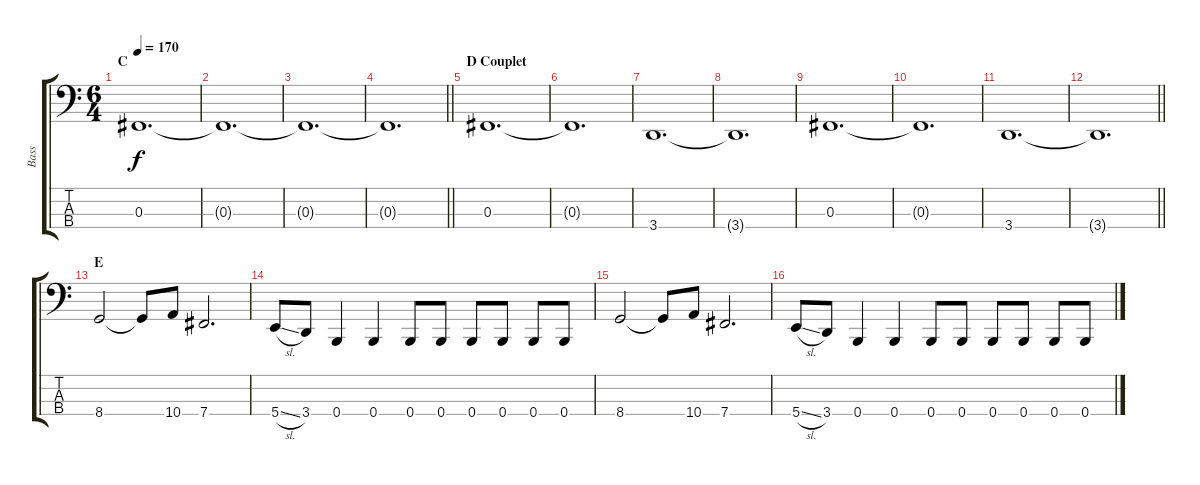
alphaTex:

\track ("Bass" "Bass") {instrument electricbassfinger}
\staff {score tabs}
\tuning (E2 B1 Gb1 B0) {hide}
\ts (6 4)
\section ("" "C")
\tempo 170
\clef f4
\ks c
0.3.1{d dy f} |
0.3{t}.1{d} |
0.3{t}.1{d} |
\barLineRight lightlight
0.3{t}.1{d} |
\section ("" "D Couplet")
0.3.1{d} |
0.3{t}.1{d} |
3.4.1{d} |
3.4{t}.1{d} |
0.3.1{d} |
0.3{t}.1{d} |
3.4.1{d} |
\barLineRight lightlight
3.4{t}.1{d} |
\section ("" "E")
8.4.2 8.4{t}.8 10.4.8 7.4.2{d} |
5.4{sl}.8 3.4.8 0.4.4 0.4.4 0.4.8 0.4.8 0.4.8 0.4.8 0.4.8 0.4.8 |
8.4.2 8.4{t}.8 10.4.8 7.4.2{d} |
5.4{sl}.8 3.4.8 0.4.4 0.4.4 0.4.8 0.4.8 0.4.8 0.4.8 0.4.8 0.4.8
